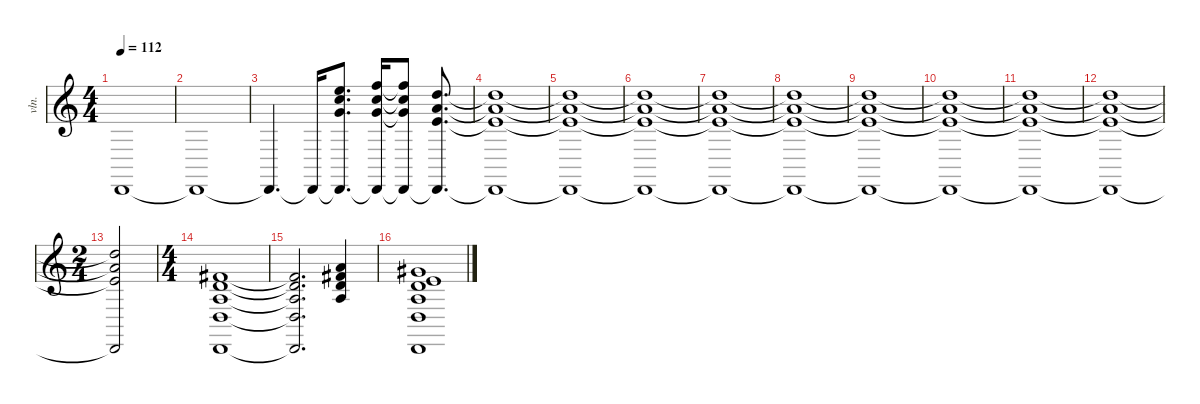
\defaultSystemsLayout 4
\hideDynamics
\bracketExtendMode nobrackets
\otherSystemsTrackNameOrientation horizontal
\track ("Jordan Rudess" "vln.") {instrument stringensemble1}
\staff {score}
\tuning (E4 B3 G3 D3 A2 E2 B1)
\ts (4 4)
\beaming (8 2 2 2 2)
\tempo 112
\clef g2
\ks c
3.7.1{dy f instrument stringensemble1 beam Up} |
3.7{t}.1{beam Up} |
3.7{t}.4{d beam Up} 3.7{t}.16{beam Up} (12.1 13.2 12.3 3.7{t}).8{d beam Up} (13.1 13.2 12.3 3.7{t}).16{beam Up} (13.1{t} 13.2{t} 12.3{t} 3.7{t}).8{beam Up} (10.1 10.2 9.3 3.7{t}).8{d beam Up} |
(10.1{t} 10.2{t} 9.3{t} 3.7{t}).1{beam Up} |
(10.1{t} 10.2{t} 9.3{t} 3.7{t}).1{beam Up} |
(10.1{t} 10.2{t} 9.3{t} 3.7{t}).1{beam Up} |
(10.1{t} 10.2{t} 9.3{t} 3.7{t}).1{beam Up} |
(10.1{t} 10.2{t} 9.3{t} 3.7{t}).1{beam Up} |
(10.1{t} 10.2{t} 9.3{t} 3.7{t}).1{beam Up} |
(10.1{t} 10.2{t} 9.3{t} 3.7{t}).1{beam Up} |
(10.1{t} 10.2{t} 9.3{t} 3.7{t}).1{beam Up} |
(10.1{t} 10.2{t} 9.3{t} 3.7{t}).1{beam Up} |
\ts (2 4)
\beaming (8 2 2)
(10.1{t} 10.2{t} 9.3{t} 3.7{t}).2{beam Up} |
\ts (4 4)
\beaming (8 2 2 2 2)
(7.2{acc #} 7.3 7.4 5.5 3.7).1{beam Up} |
(7.2{t acc #} 7.3{t} 7.4{t} 5.5{t} 3.7{t}).2{d beam Up} (5.1 7.2{acc #} 7.3 7.4).4{beam Up} |
(4.1{acc #} 5.2 7.3 7.4 5.5 3.7).1{beam Up}
